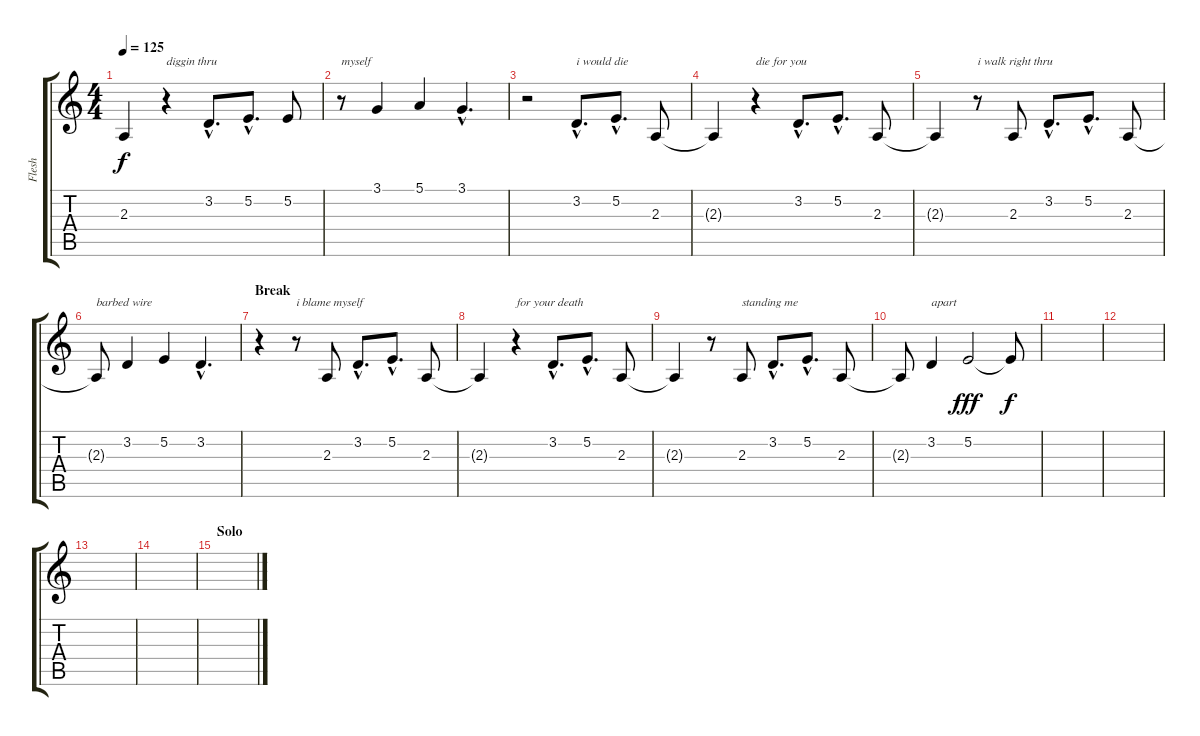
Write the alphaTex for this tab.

\track ("Flesh" "Flesh") {instrument oboe}
\staff {score tabs}
\tuning (E4 B3 G3 D3 A2 E2) {hide}
\ts (4 4)
\tempo 125
\clef g2
\ks c
2.3{t}.4{dy f} r.4{txt "diggin thru"} 3.2{hac}.8{d} 5.2{hac}.8{d} 5.2.8 |
r.8{txt "myself"} 3.1.4 5.1.4 3.1{hac}.4{d} |
r.2 3.2{hac}.8{d txt "i would die"} 5.2{hac}.8{d} 2.3.8 |
2.3{t}.4 r.4{txt "die for you"} 3.2{hac}.8{d} 5.2{hac}.8{d} 2.3.8 |
2.3{t}.4 r.8{txt "i walk right thru "} 2.3.8 3.2{hac}.8{d} 5.2{hac}.8{d} 2.3.8 |
2.3{t}.8{txt "barbed wire"} 3.2.4 5.2.4 3.2{hac}.4{d} |
\section ("" "Break")
r.4 r.8{txt "i blame myself"} 2.3.8 3.2{hac}.8{d} 5.2{hac}.8{d} 2.3.8 |
2.3{t}.4 r.4{txt "for your death"} 3.2{hac}.8{d} 5.2{hac}.8{d} 2.3.8 |
2.3{t}.4 r.8 2.3.8{txt "standing me "} 3.2{hac}.8{d} 5.2{hac}.8{d} 2.3.8 |
2.3{t}.8 3.2.4{txt "apart"} 5.2.2{dy fff} 5.2{t}.8{dy f} |
|
|
|
|
\section ("" "Solo ")
